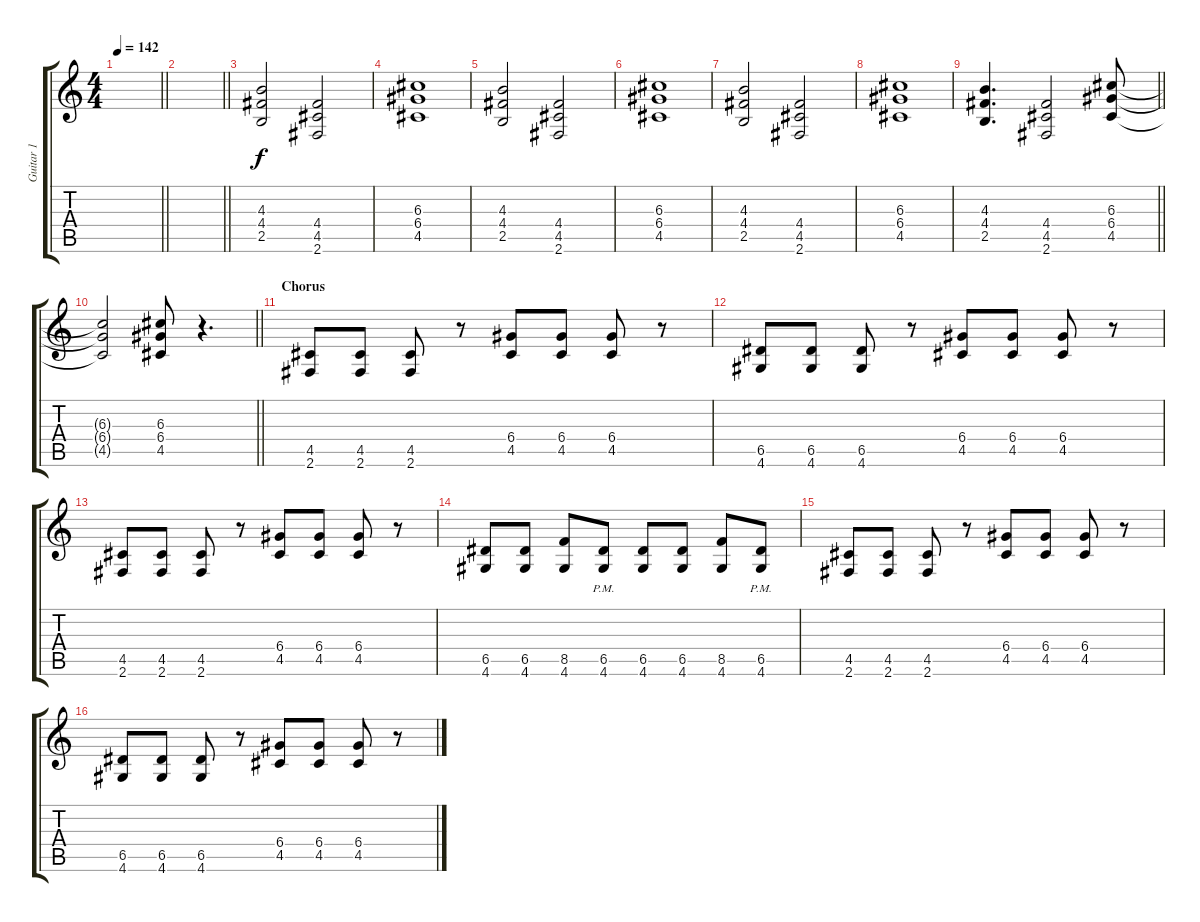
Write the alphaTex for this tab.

\track ("Guitar 1" "Guitar 1") {instrument overdrivenguitar}
\staff {score tabs}
\tuning (E4 B3 G3 D3 A2 E2) {hide}
\ts (4 4)
\tempo 142
\clef g2
\barLineRight lightlight
\ks c
|
\barLineRight lightlight
|
(4.3 4.4 2.5).2 (4.4 4.5 2.6).2 |
(6.3 6.4 4.5).1 |
(4.3 4.4 2.5).2 (4.4 4.5 2.6).2 |
(6.3 6.4 4.5).1 |
(4.3 4.4 2.5).2 (4.4 4.5 2.6).2 |
(6.3 6.4 4.5).1 |
\barLineRight lightlight
(4.3 4.4 2.5).4{d} (4.4 4.5 2.6).2 (6.3 6.4 4.5).8 |
\barLineRight lightlight
(6.3{t} 6.4{t} 4.5{t}).2 (6.3 6.4 4.5).8 r.4{d} |
\section ("" "Chorus")
(4.5 2.6).8 (4.5 2.6).8 (4.5 2.6).8 r.8 (6.4 4.5).8 (6.4 4.5).8 (6.4 4.5).8 r.8 |
(6.5 4.6).8 (6.5 4.6).8 (6.5 4.6).8 r.8 (6.4 4.5).8 (6.4 4.5).8 (6.4 4.5).8 r.8 |
(4.5 2.6).8 (4.5 2.6).8 (4.5 2.6).8 r.8 (6.4 4.5).8 (6.4 4.5).8 (6.4 4.5).8 r.8 |
(6.5 4.6).8 (6.5 4.6).8 (8.5 4.6).8 (6.5{pm} 4.6{pm}).8 (6.5 4.6).8 (6.5 4.6).8 (8.5 4.6).8 (6.5{pm} 4.6{pm}).8 |
(4.5 2.6).8 (4.5 2.6).8 (4.5 2.6).8 r.8 (6.4 4.5).8 (6.4 4.5).8 (6.4 4.5).8 r.8 |
(6.5 4.6).8 (6.5 4.6).8 (6.5 4.6).8 r.8 (6.4 4.5).8 (6.4 4.5).8 (6.4 4.5).8 r.8
